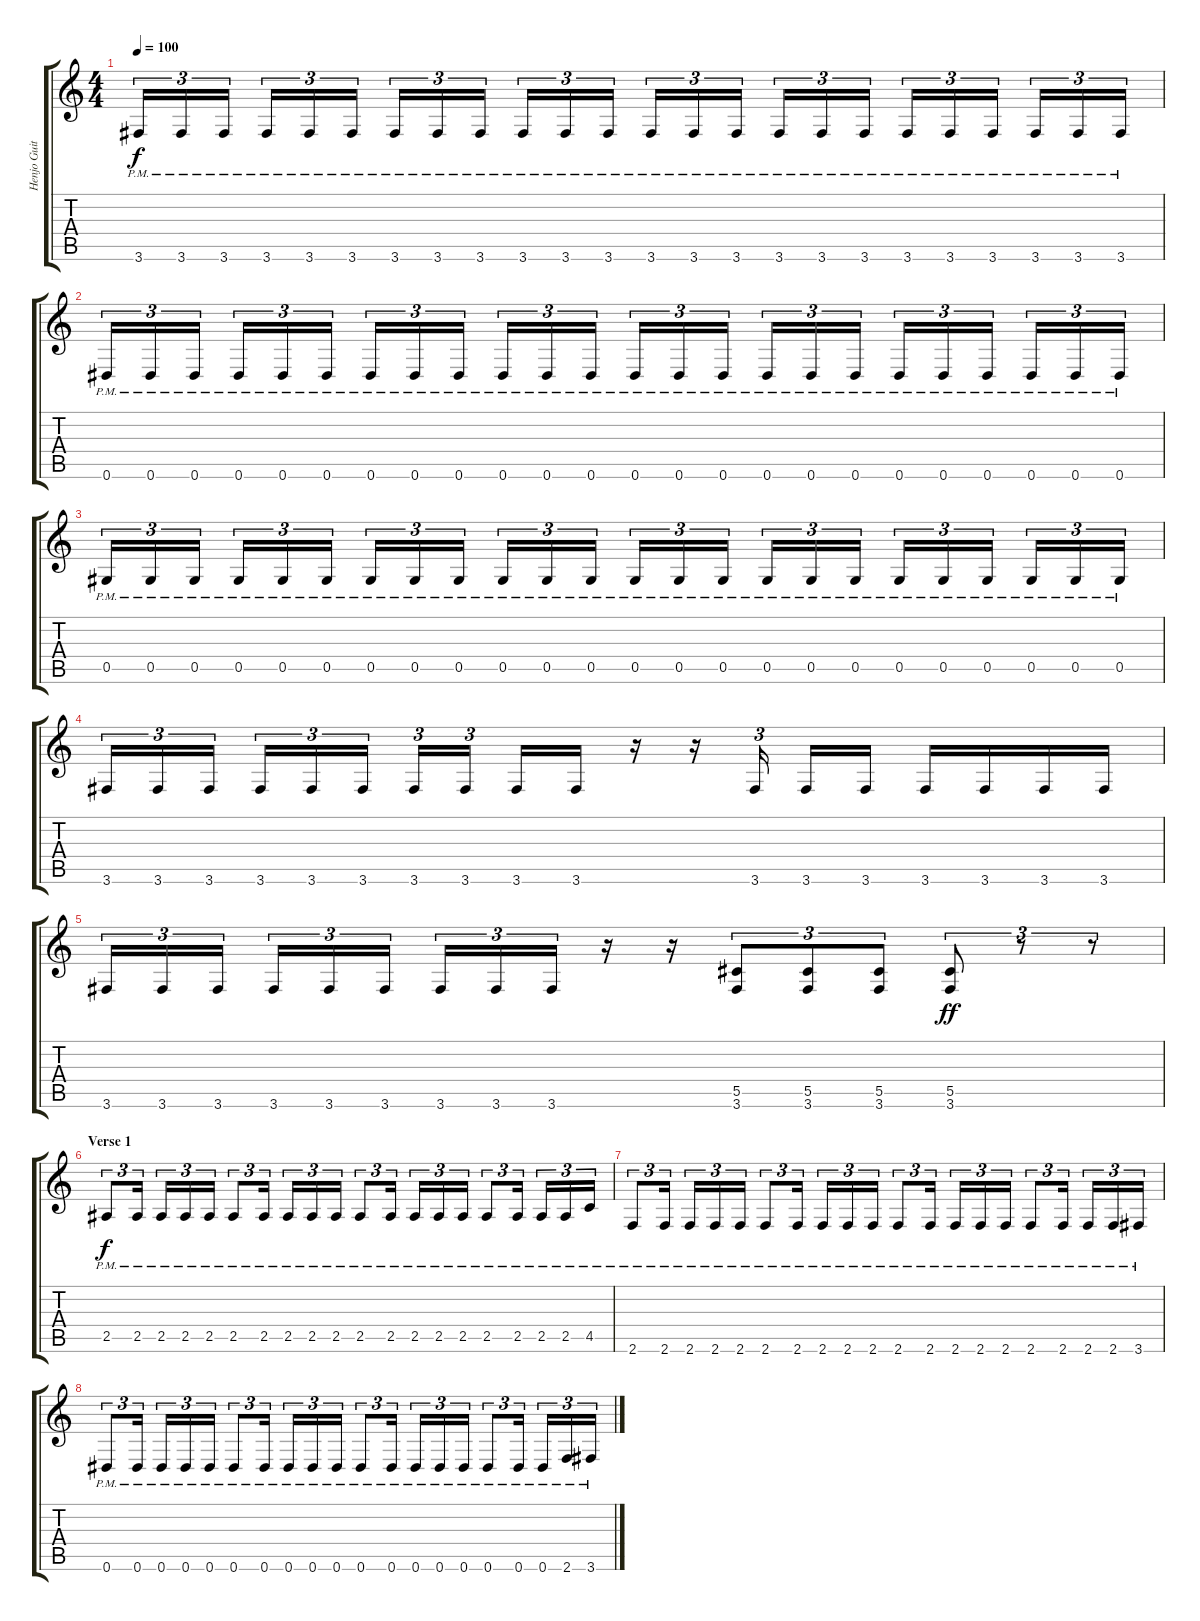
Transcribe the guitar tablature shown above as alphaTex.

\track ("Henjo Guitar" "Henjo Guit") {instrument distortionguitar}
\staff {score tabs}
\tuning (Eb4 Bb3 Gb3 Db3 Ab2 Eb2) {hide}
\ts (4 4)
\tempo 100
\clef g2
\ks c
3.6{pm}.16{tu (3 2) dy f} 3.6{pm}.16{tu (3 2)} 3.6{pm}.16{tu (3 2)} 3.6{pm}.16{tu (3 2)} 3.6{pm}.16{tu (3 2)} 3.6{pm}.16{tu (3 2)} 3.6{pm}.16{tu (3 2)} 3.6{pm}.16{tu (3 2)} 3.6{pm}.16{tu (3 2)} 3.6{pm}.16{tu (3 2)} 3.6{pm}.16{tu (3 2)} 3.6{pm}.16{tu (3 2)} 3.6{pm}.16{tu (3 2)} 3.6{pm}.16{tu (3 2)} 3.6{pm}.16{tu (3 2)} 3.6{pm}.16{tu (3 2)} 3.6{pm}.16{tu (3 2)} 3.6{pm}.16{tu (3 2)} 3.6{pm}.16{tu (3 2)} 3.6{pm}.16{tu (3 2)} 3.6{pm}.16{tu (3 2)} 3.6{pm}.16{tu (3 2)} 3.6{pm}.16{tu (3 2)} 3.6{pm}.16{tu (3 2)} |
0.6{pm}.16{tu (3 2)} 0.6{pm}.16{tu (3 2)} 0.6{pm}.16{tu (3 2)} 0.6{pm}.16{tu (3 2)} 0.6{pm}.16{tu (3 2)} 0.6{pm}.16{tu (3 2)} 0.6{pm}.16{tu (3 2)} 0.6{pm}.16{tu (3 2)} 0.6{pm}.16{tu (3 2)} 0.6{pm}.16{tu (3 2)} 0.6{pm}.16{tu (3 2)} 0.6{pm}.16{tu (3 2)} 0.6{pm}.16{tu (3 2)} 0.6{pm}.16{tu (3 2)} 0.6{pm}.16{tu (3 2)} 0.6{pm}.16{tu (3 2)} 0.6{pm}.16{tu (3 2)} 0.6{pm}.16{tu (3 2)} 0.6{pm}.16{tu (3 2)} 0.6{pm}.16{tu (3 2)} 0.6{pm}.16{tu (3 2)} 0.6{pm}.16{tu (3 2)} 0.6{pm}.16{tu (3 2)} 0.6{pm}.16{tu (3 2)} |
0.5{pm}.16{tu (3 2)} 0.5{pm}.16{tu (3 2)} 0.5{pm}.16{tu (3 2)} 0.5{pm}.16{tu (3 2)} 0.5{pm}.16{tu (3 2)} 0.5{pm}.16{tu (3 2)} 0.5{pm}.16{tu (3 2)} 0.5{pm}.16{tu (3 2)} 0.5{pm}.16{tu (3 2)} 0.5{pm}.16{tu (3 2)} 0.5{pm}.16{tu (3 2)} 0.5{pm}.16{tu (3 2)} 0.5{pm}.16{tu (3 2)} 0.5{pm}.16{tu (3 2)} 0.5{pm}.16{tu (3 2)} 0.5{pm}.16{tu (3 2)} 0.5{pm}.16{tu (3 2)} 0.5{pm}.16{tu (3 2)} 0.5{pm}.16{tu (3 2)} 0.5{pm}.16{tu (3 2)} 0.5{pm}.16{tu (3 2)} 0.5{pm}.16{tu (3 2)} 0.5{pm}.16{tu (3 2)} 0.5{pm}.16{tu (3 2)} |
3.6.16{tu (3 2)} 3.6.16{tu (3 2)} 3.6.16{tu (3 2)} 3.6.16{tu (3 2)} 3.6.16{tu (3 2)} 3.6.16{tu (3 2)} 3.6.16{tu (3 2)} 3.6.16{tu (3 2)} 3.6.16 3.6.16 r.16 r.16 3.6.16{tu (3 2)} 3.6.16 3.6.16 3.6.16 3.6.16 3.6.16 3.6.16 |
3.6.16{tu (3 2)} 3.6.16{tu (3 2)} 3.6.16{tu (3 2)} 3.6.16{tu (3 2)} 3.6.16{tu (3 2)} 3.6.16{tu (3 2)} 3.6.16{tu (3 2)} 3.6.16{tu (3 2)} 3.6.16{tu (3 2)} r.16 r.16 (5.5 3.6).8{tu (3 2)} (5.5 3.6).8{tu (3 2)} (5.5 3.6).8{tu (3 2)} (5.5 3.6).8{tu (3 2) dy ff} r.8{tu (3 2)} r.8{tu (3 2)} |
\section ("" "Verse 1")
2.5{pm}.8{tu (3 2) dy f} 2.5{pm}.16{tu (3 2)} 2.5{pm}.16{tu (3 2)} 2.5{pm}.16{tu (3 2)} 2.5{pm}.16{tu (3 2)} 2.5{pm}.8{tu (3 2)} 2.5{pm}.16{tu (3 2)} 2.5{pm}.16{tu (3 2)} 2.5{pm}.16{tu (3 2)} 2.5{pm}.16{tu (3 2)} 2.5{pm}.8{tu (3 2)} 2.5{pm}.16{tu (3 2)} 2.5{pm}.16{tu (3 2)} 2.5{pm}.16{tu (3 2)} 2.5{pm}.16{tu (3 2)} 2.5{pm}.8{tu (3 2)} 2.5{pm}.16{tu (3 2)} 2.5{pm}.16{tu (3 2)} 2.5{pm}.16{tu (3 2)} 4.5{pm}.16{tu (3 2)} |
2.6{pm}.8{tu (3 2)} 2.6{pm}.16{tu (3 2)} 2.6{pm}.16{tu (3 2)} 2.6{pm}.16{tu (3 2)} 2.6{pm}.16{tu (3 2)} 2.6{pm}.8{tu (3 2)} 2.6{pm}.16{tu (3 2)} 2.6{pm}.16{tu (3 2)} 2.6{pm}.16{tu (3 2)} 2.6{pm}.16{tu (3 2)} 2.6{pm}.8{tu (3 2)} 2.6{pm}.16{tu (3 2)} 2.6{pm}.16{tu (3 2)} 2.6{pm}.16{tu (3 2)} 2.6{pm}.16{tu (3 2)} 2.6{pm}.8{tu (3 2)} 2.6{pm}.16{tu (3 2)} 2.6{pm}.16{tu (3 2)} 2.6{pm}.16{tu (3 2)} 3.6{pm}.16{tu (3 2)} |
0.6{pm}.8{tu (3 2)} 0.6{pm}.16{tu (3 2)} 0.6{pm}.16{tu (3 2)} 0.6{pm}.16{tu (3 2)} 0.6{pm}.16{tu (3 2)} 0.6{pm}.8{tu (3 2)} 0.6{pm}.16{tu (3 2)} 0.6{pm}.16{tu (3 2)} 0.6{pm}.16{tu (3 2)} 0.6{pm}.16{tu (3 2)} 0.6{pm}.8{tu (3 2)} 0.6{pm}.16{tu (3 2)} 0.6{pm}.16{tu (3 2)} 0.6{pm}.16{tu (3 2)} 0.6{pm}.16{tu (3 2)} 0.6{pm}.8{tu (3 2)} 0.6{pm}.16{tu (3 2)} 0.6{pm}.16{tu (3 2)} 2.6{pm}.16{tu (3 2)} 3.6{pm}.16{tu (3 2)}
